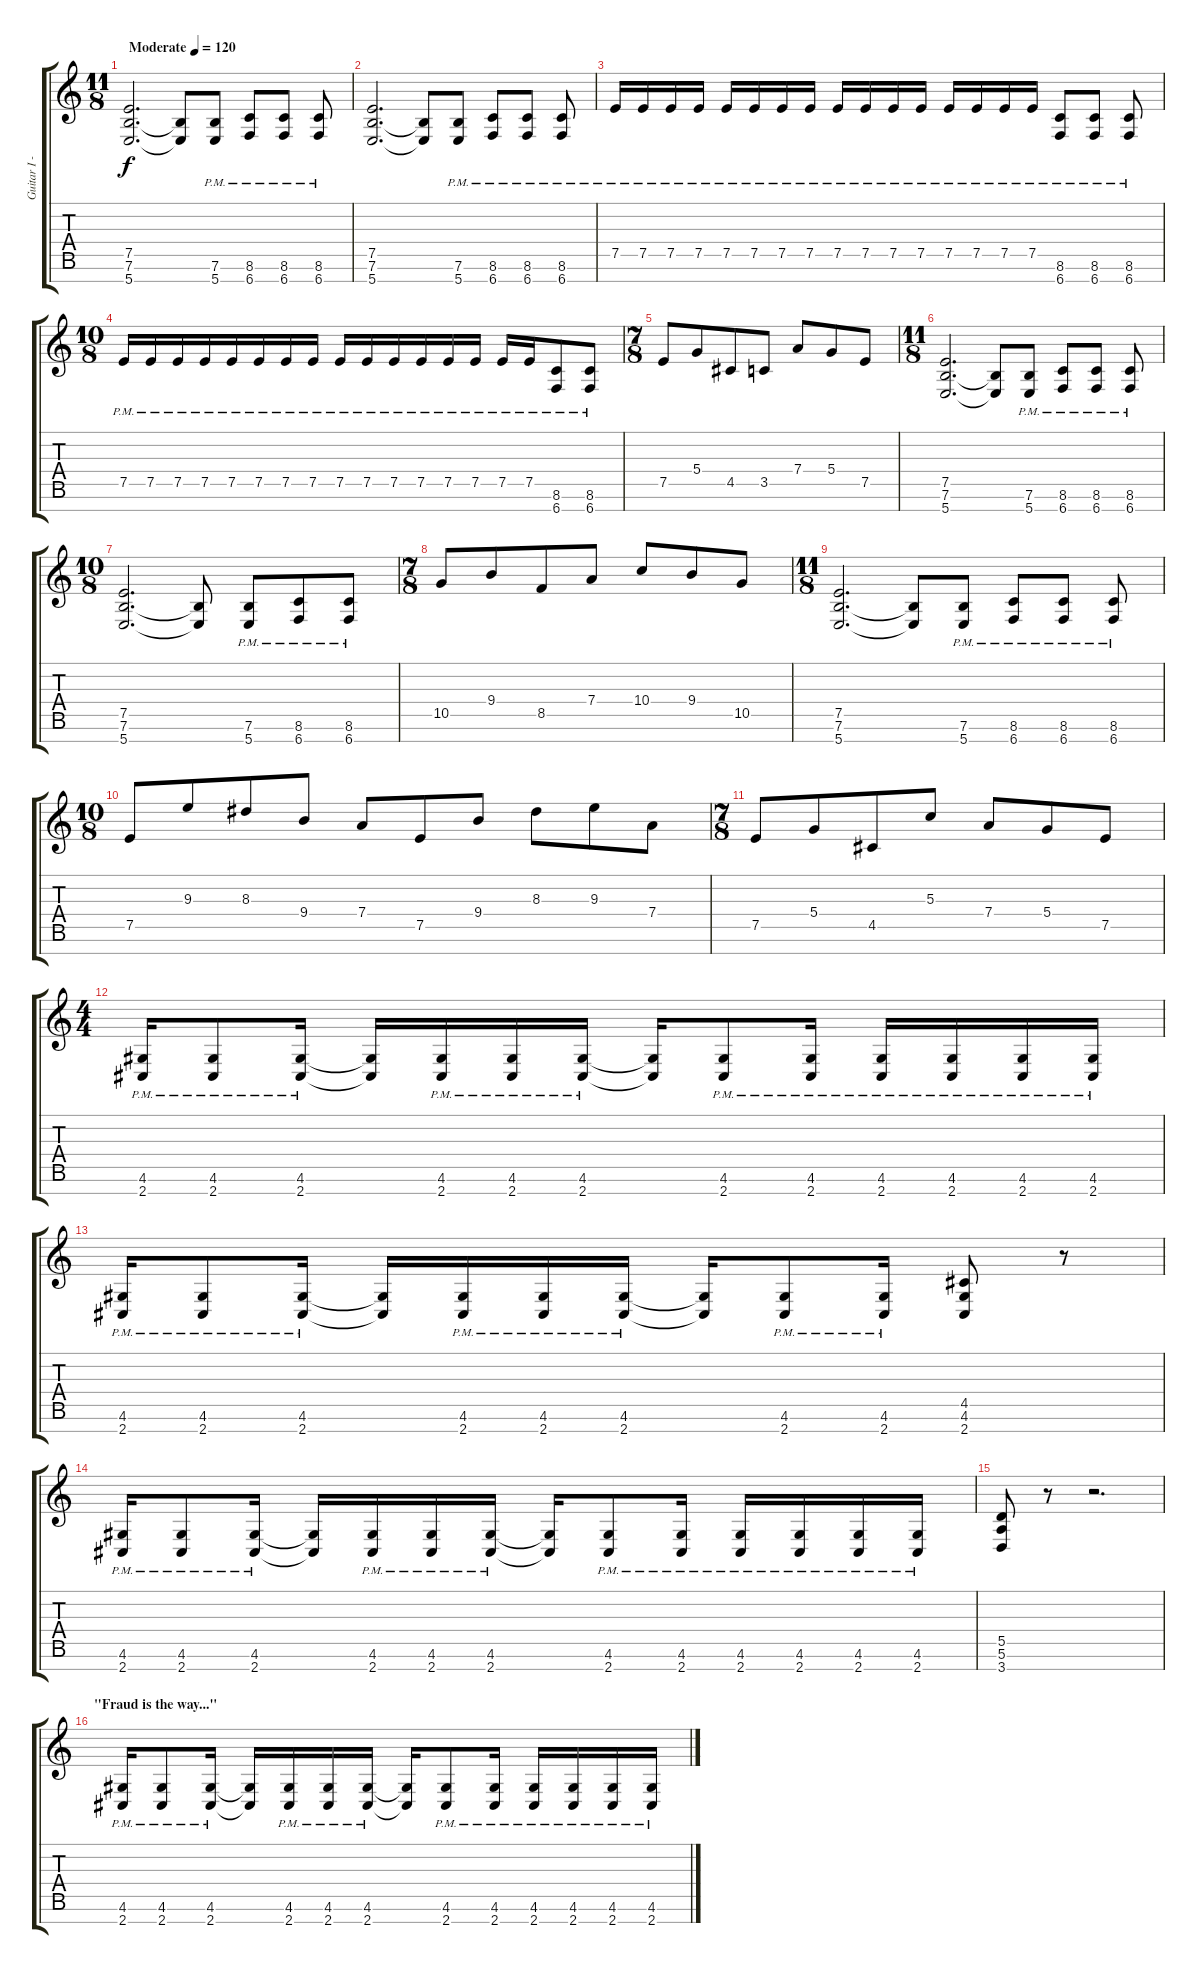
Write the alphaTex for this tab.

\track ("Guitar I - Left" "Guitar I -") {instrument distortionguitar}
\staff {score tabs}
\tuning (E4 B3 G3 D3 A2 E2 B1) {hide}
\ts (11 8)
\section ("" "")
\tempo (120 "Moderate")
\clef g2
\ks c
(7.5 7.6 5.7).2{d dy f instrument distortionguitar} (7.6{t} 5.7{t}).8 (7.6{pm} 5.7{pm}).8 (8.6{pm} 6.7{pm}).8 (8.6{pm} 6.7{pm}).8 (8.6{pm} 6.7{pm}).8 |
(7.5 7.6 5.7).2{d} (7.6{t} 5.7{t}).8 (7.6{pm} 5.7{pm}).8 (8.6{pm} 6.7{pm}).8 (8.6{pm} 6.7{pm}).8 (8.6{pm} 6.7{pm}).8 |
7.5{pm}.16 7.5{pm}.16 7.5{pm}.16 7.5{pm}.16 7.5{pm}.16 7.5{pm}.16 7.5{pm}.16 7.5{pm}.16 7.5{pm}.16 7.5{pm}.16 7.5{pm}.16 7.5{pm}.16 7.5{pm}.16 7.5{pm}.16 7.5{pm}.16 7.5{pm}.16 (8.6{pm} 6.7{pm}).8 (8.6{pm} 6.7{pm}).8 (8.6{pm} 6.7{pm}).8 |
\ts (10 8)
7.5{pm}.16 7.5{pm}.16 7.5{pm}.16 7.5{pm}.16 7.5{pm}.16 7.5{pm}.16 7.5{pm}.16 7.5{pm}.16 7.5{pm}.16 7.5{pm}.16 7.5{pm}.16 7.5{pm}.16 7.5{pm}.16 7.5{pm}.16 7.5{pm}.16 7.5{pm}.16 (8.6{pm} 6.7{pm}).8 (8.6{pm} 6.7{pm}).8 |
\ts (7 8)
7.5.8 5.4.8 4.5.8 3.5.8 7.4.8 5.4.8 7.5.8 |
\ts (11 8)
(7.5 7.6 5.7).2{d} (7.6{t} 5.7{t}).8 (7.6{pm} 5.7{pm}).8 (8.6{pm} 6.7{pm}).8 (8.6{pm} 6.7{pm}).8 (8.6{pm} 6.7{pm}).8 |
\ts (10 8)
(7.5 7.6 5.7).2{d} (7.6{t} 5.7{t}).8 (7.6{pm} 5.7{pm}).8 (8.6{pm} 6.7{pm}).8 (8.6{pm} 6.7{pm}).8 |
\ts (7 8)
10.5.8 9.4.8 8.5.8 7.4.8 10.4.8 9.4.8 10.5.8 |
\ts (11 8)
(7.5 7.6 5.7).2{d} (7.6{t} 5.7{t}).8 (7.6{pm} 5.7{pm}).8 (8.6{pm} 6.7{pm}).8 (8.6{pm} 6.7{pm}).8 (8.6{pm} 6.7{pm}).8 |
\ts (10 8)
7.5.8 9.3.8 8.3.8 9.4.8 7.4.8 7.5.8 9.4.8 8.3.8 9.3.8 7.4.8 |
\ts (7 8)
7.5.8 5.4.8 4.5.8 5.3.8 7.4.8 5.4.8 7.5.8 |
\ts (4 4)
\section ("" "")
(4.6{pm} 2.7{pm}).16 (4.6{pm} 2.7{pm}).8 (4.6{pm} 2.7{pm}).16 (4.6{t} 2.7{t}).16 (4.6{pm} 2.7{pm}).16 (4.6{pm} 2.7{pm}).16 (4.6{pm} 2.7{pm}).16 (4.6{t} 2.7{t}).16 (4.6{pm} 2.7{pm}).8 (4.6{pm} 2.7{pm}).16 (4.6{pm} 2.7{pm}).16 (4.6{pm} 2.7{pm}).16 (4.6{pm} 2.7{pm}).16 (4.6{pm} 2.7{pm}).16 |
(4.6{pm} 2.7{pm}).16 (4.6{pm} 2.7{pm}).8 (4.6{pm} 2.7{pm}).16 (4.6{t} 2.7{t}).16 (4.6{pm} 2.7{pm}).16 (4.6{pm} 2.7{pm}).16 (4.6{pm} 2.7{pm}).16 (4.6{t} 2.7{t}).16 (4.6{pm} 2.7{pm}).8 (4.6{pm} 2.7{pm}).16 (4.5 4.6 2.7).8 r.8 |
(4.6{pm} 2.7{pm}).16 (4.6{pm} 2.7{pm}).8 (4.6{pm} 2.7{pm}).16 (4.6{t} 2.7{t}).16 (4.6{pm} 2.7{pm}).16 (4.6{pm} 2.7{pm}).16 (4.6{pm} 2.7{pm}).16 (4.6{t} 2.7{t}).16 (4.6{pm} 2.7{pm}).8 (4.6{pm} 2.7{pm}).16 (4.6{pm} 2.7{pm}).16 (4.6{pm} 2.7{pm}).16 (4.6{pm} 2.7{pm}).16 (4.6{pm} 2.7{pm}).16 |
(5.5 5.6 3.7).8 r.8 r.2{d} |
\section ("" "\"Fraud is the way...\"")
(4.6{pm} 2.7{pm}).16 (4.6{pm} 2.7{pm}).8 (4.6{pm} 2.7{pm}).16 (4.6{t} 2.7{t}).16 (4.6{pm} 2.7{pm}).16 (4.6{pm} 2.7{pm}).16 (4.6{pm} 2.7{pm}).16 (4.6{t} 2.7{t}).16 (4.6{pm} 2.7{pm}).8 (4.6{pm} 2.7{pm}).16 (4.6{pm} 2.7{pm}).16 (4.6{pm} 2.7{pm}).16 (4.6{pm} 2.7{pm}).16 (4.6{pm} 2.7{pm}).16
